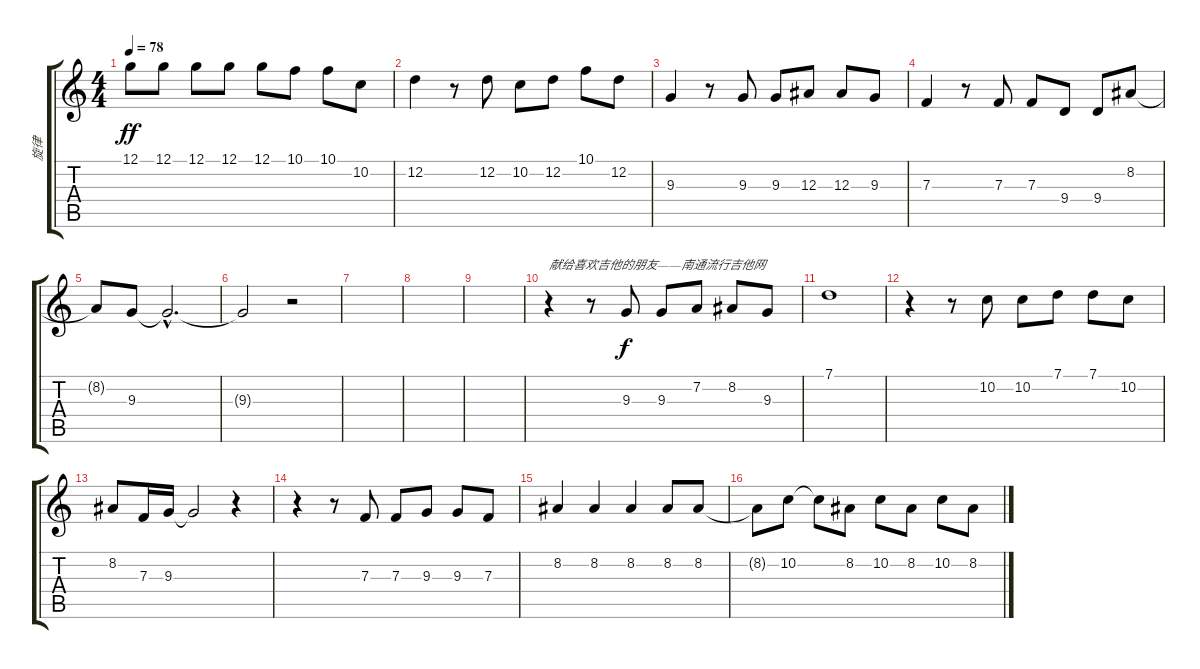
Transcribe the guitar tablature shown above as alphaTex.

\track ("旋律" "旋律") {instrument brightacousticpiano}
\staff {score tabs}
\tuning (G4 D4 Bb3 F3 C3 G2) {hide}
\ts (4 4)
\tempo 78
\clef g2
\ks c
12.1.8{dy ff} 12.1.8 12.1.8 12.1.8 12.1.8 10.1.8 10.1.8 10.2.8 |
12.2.4 r.8 12.2.8 10.2.8 12.2.8 10.1.8 12.2.8 |
9.3.4 r.8 9.3.8 9.3.8 12.3.8 12.3.8 9.3.8 |
7.3.4 r.8 7.3.8 7.3.8 9.4.8 9.4.8 8.2.8 |
8.2{t}.8 9.3.8 9.3{hac t}.2{d} |
9.3{t}.2 r.2 |
|
|
|
r.4{txt "献给喜欢吉他的朋友——南通流行吉他网"} r.8 9.3.8{dy f} 9.3.8 7.2.8 8.2.8 9.3.8 |
7.1.1 |
r.4 r.8 10.2.8 10.2.8 7.1.8 7.1.8 10.2.8 |
8.2.8 7.3.16 9.3.16 9.3{t}.2 r.4 |
r.4 r.8 7.3.8 7.3.8 9.3.8 9.3.8 7.3.8 |
8.2.4 8.2.4 8.2.4 8.2.8 8.2.8 |
8.2{t}.8 10.2.8 10.2{t}.8 8.2.8 10.2.8 8.2.8 10.2.8 8.2.8
